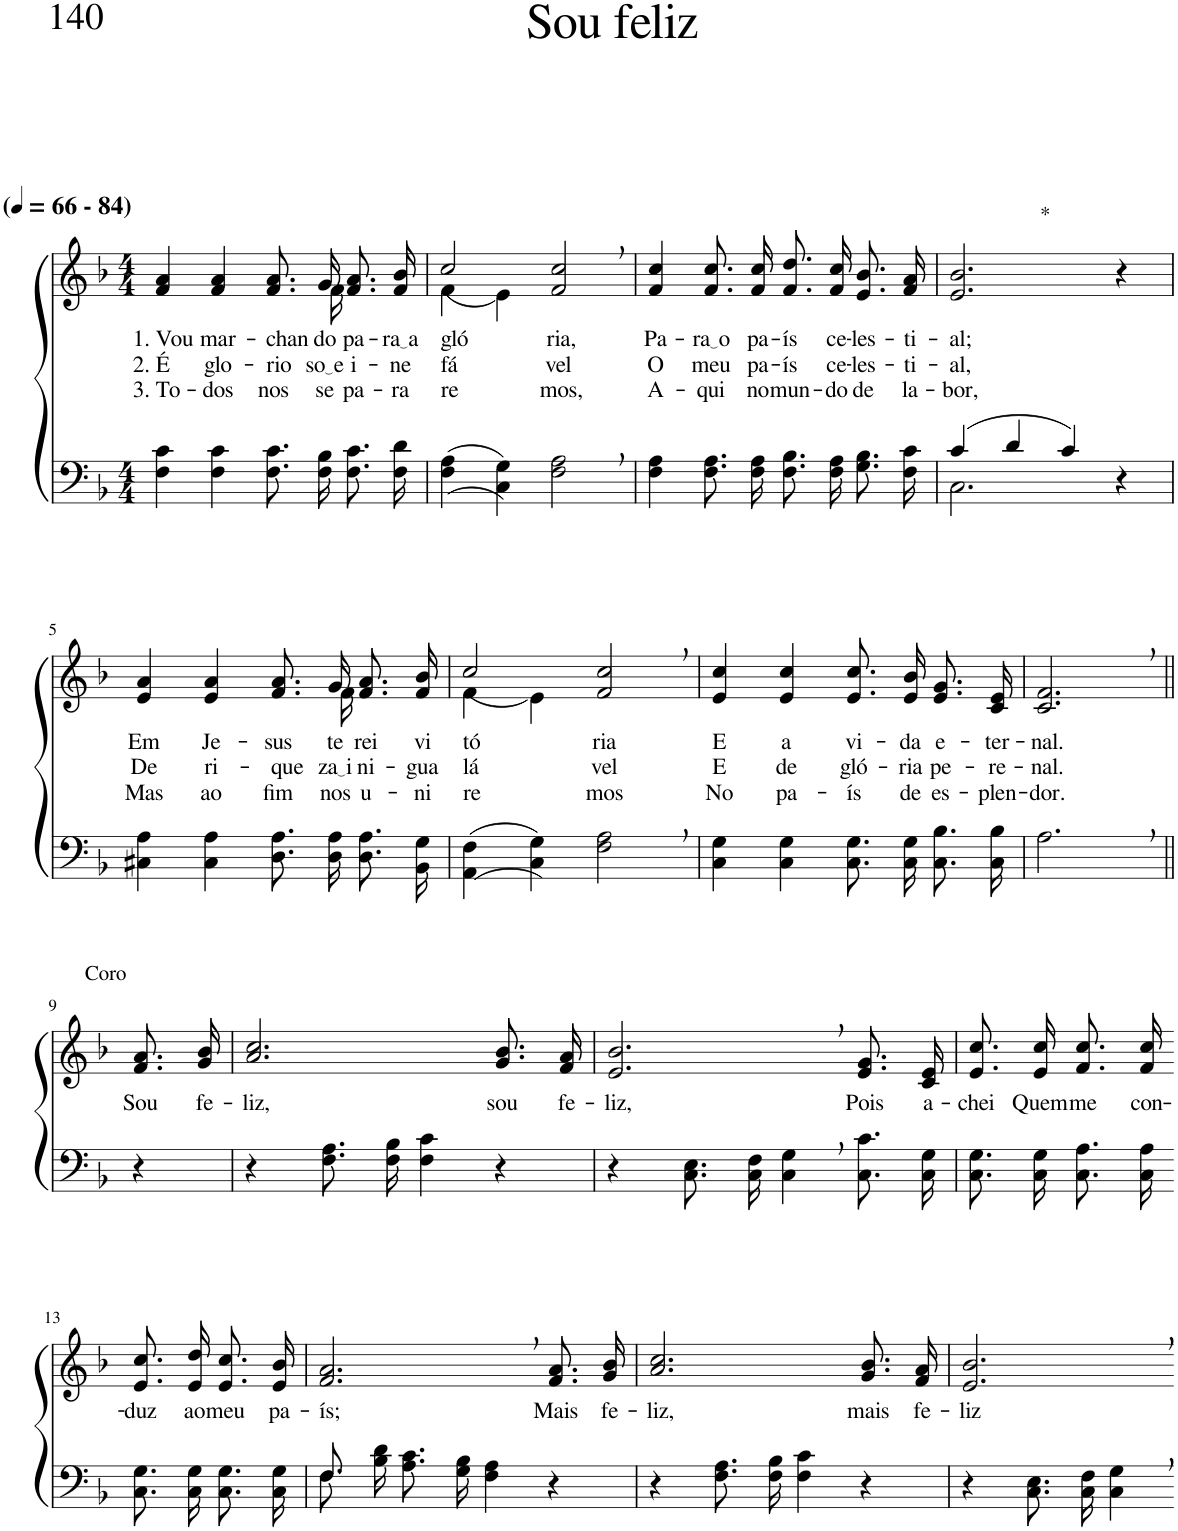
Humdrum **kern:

**kern	**kern	**text	**text	**text
*part2	*part1	*part1	*part1	*part1
*staff2	*staff1	*staff1	*staff1	*staff1
*I"Parte III e IV	*I"Parte I e II	*	*	*
*clefF4	*clefG2	*	*	*
*k[b-]	*k[b-]	*	*	*
*M4/4	*M4/4	*	*	*
*MM66	*MM66	*	*	*
=1	=1	=1	=1	=1
!	!LO:TX:a:B:t=(	!	!	!
!	!LO:TX:a:B:t=- 84)	!	!	!
!	!	!LO:LY:b	!LO:LY:b	!LO:LY:b
*	*^	*	*	*
4F\ 4c\	4f/ 4a/	8.ryy	1. Vou	2. É	3. To-
!	!	!	!LO:LY:b	!LO:LY:b	!LO:LY:b
*	*v	*v	*	*	*
4F\ 4c\	4f/ 4a/	mar-	glo-	-dos
!	!	!LO:LY:b	!LO:LY:b	!LO:LY:b
8.F\ 8.c\L	8.f/ 8.a/L	-chan-	-rio-	nos
*	*^	*	*	*
!	!	!	!LO:LY:b	!LO:LY:b	!LO:LY:b
16F\ 16B-\Jk	16g/Jk	16f\	-do	so e	se-
!	!	!	!LO:LY:b	!LO:LY:b	!LO:LY:b
8.F\ 8.c\L	8.f/ 8.a/L	4ryy	pa-	i-	-pa-
!	!	!	!LO:LY:b	!LO:LY:b	!LO:LY:b
16F\ 16d\Jk	16f/ 16b-/Jk	.	ra a	-ne-	-ra-
=2	=2	=2	=2	=2	=2
!	!	!	!LO:LY:b	!LO:LY:b	!LO:LY:b
((4F\ 4A\	2cc/	(4f\	-gló-	-fá-	-re-
4C\ 4G\))	.	4e\)	.	.	.
!	!	!	!LO:LY:b	!LO:LY:b	!LO:LY:b
2F\, 2A\,	2f/, 2cc/,	2ryy	-ria,	-vel	-mos,
=3	=3	=3	=3	=3	=3
!	!	!	!LO:LY:b	!LO:LY:b	!LO:LY:b
*	*v	*v	*	*	*
4F\ 4A\	4f/ 4cc/	Pa-	O	A-
!	!	!LO:LY:b	!LO:LY:b	!LO:LY:b
8.F\ 8.A\L	8.f/ 8.cc/L	ra o	meu	-qui
!	!	!LO:LY:b	!LO:LY:b	!LO:LY:b
16F\ 16A\Jk	16f/ 16cc/Jk	pa-	pa-	no
!	!	!LO:LY:b	!LO:LY:b	!LO:LY:b
8.F\ 8.B-\L	8.f/ 8.dd/L	-ís	-ís	mun-
!	!	!LO:LY:b	!LO:LY:b	!LO:LY:b
16F\ 16A\Jk	16f/ 16cc/Jk	ce-	ce-	-do
!	!	!LO:LY:b	!LO:LY:b	!LO:LY:b
8.G\ 8.B-\L	8.e/ 8.b-/L	-les-	-les-	de
!	!	!LO:LY:b	!LO:LY:b	!LO:LY:b
16F\ 16c\Jk	16f/ 16a/Jk	-ti-	-ti-	la-
=4	=4	=4	=4	=4
*^	*	*	*	*
!	!	!LO:TX:a:t=*	!	!	!
!	!	!	!LO:LY:b	!LO:LY:b	!LO:LY:b
(4c/	2.C\	2.e/ 2.b-/	-al;	-al,	-bor,
4d/	.	.	.	.	.
4c/)	.	.	.	.	.
4r	4ryy	4r	.	.	.
!!LO:LB:g=z
=5	=5	=5	=5	=5	=5
!	!	!	!LO:LY:b	!LO:LY:b	!LO:LY:b
*v	*v	*^	*	*	*
4C#X\ 4A\	4e/ 4a/	8.ryy	Em	De	Mas
!	!	!	!LO:LY:b	!LO:LY:b	!LO:LY:b
*	*v	*v	*	*	*
4C#\ 4A\	4e/ 4a/	Je-	ri-	ao
!	!	!LO:LY:b	!LO:LY:b	!LO:LY:b
8.D\ 8.A\L	8.f/ 8.a/L	-sus	-que-	fim
*	*^	*	*	*
!	!	!	!LO:LY:b	!LO:LY:b	!LO:LY:b
16D\ 16A\Jk	16g/Jk	16f\	te-	za i	nos
!	!	!	!LO:LY:b	!LO:LY:b	!LO:LY:b
8.D\ 8.A\L	8.f/ 8.a/L	4ryy	-rei	-ni-	u-
!	!	!	!LO:LY:b	!LO:LY:b	!LO:LY:b
16BB-\ 16G\Jk	16f/ 16b-/Jk	.	vi-	-gua-	-ni-
=6	=6	=6	=6	=6	=6
!	!	!	!LO:LY:b	!LO:LY:b	!LO:LY:b
((4AA\ 4F\	2cc/	(4f\	-tó-	-lá-	-re-
4C\ 4G\))	.	4e\)	.	.	.
!	!	!	!LO:LY:b	!LO:LY:b	!LO:LY:b
2F\, 2A\,	2f/, 2cc/,	2ryy	-ria	-vel	-mos
=7	=7	=7	=7	=7	=7
!	!	!	!LO:LY:b	!LO:LY:b	!LO:LY:b
*	*v	*v	*	*	*
4C\ 4G\	4e/ 4cc/	E	E	No
!	!	!LO:LY:b	!LO:LY:b	!LO:LY:b
4C\ 4G\	4e/ 4cc/	a	de	pa-
!	!	!LO:LY:b	!LO:LY:b	!LO:LY:b
8.C\ 8.G\L	8.e/ 8.cc/L	vi-	gló-	-ís
!	!	!LO:LY:b	!LO:LY:b	!LO:LY:b
16C\ 16G\Jk	16e/ 16b-/Jk	-da	-ria	de
!	!	!LO:LY:b	!LO:LY:b	!LO:LY:b
8.C\ 8.B-\L	8.e/ 8.g/L	e-	pe-	es-
!	!	!LO:LY:b	!LO:LY:b	!LO:LY:b
16C\ 16B-\Jk	16c/ 16e/Jk	-ter-	-re-	-plen-
=8	=8	=8	=8	=8
!	!	!LO:LY:b	!LO:LY:b	!LO:LY:b
2.A,\	2.c/, 2.f/,	-nal.	-nal.	-dor.
!!LO:LB:g=z
=9||	=9||	=9||	=9||	=9||
!	!LO:TX:a:t=Coro	!	!	!
!	!	!LO:LY:b	!	!
4r	8.f/ 8.a/L	Sou	.	.
!	!	!LO:LY:b	!	!
.	16g/ 16b-/Jk	fe-	.	.
=10	=10	=10	=10	=10
!	!	!LO:LY:b	!	!
4r	2.a/ 2.cc/	-liz,	.	.
8.F\ 8.A\L	.	.	.	.
16F\ 16B-\Jk	.	.	.	.
4F\ 4c\	.	.	.	.
!	!	!LO:LY:b	!	!
4r	8.g/ 8.b-/L	sou	.	.
!	!	!LO:LY:b	!	!
.	16f/ 16a/Jk	fe-	.	.
=11	=11	=11	=11	=11
!	!	!LO:LY:b	!	!
4r	2.e/, 2.b-/,	-liz,	.	.
8.C\ 8.E\L	.	.	.	.
16C\ 16F\Jk	.	.	.	.
4C\, 4G\,	.	.	.	.
!	!	!LO:LY:b	!	!
8.C\ 8.c\L	8.e/ 8.g/L	Pois	.	.
!	!	!LO:LY:b	!	!
16C\ 16G\Jk	16c/ 16e/Jk	a-	.	.
=12	=12	=12	=12	=12
!	!	!LO:LY:b	!	!
8.C\ 8.G\L	8.e/ 8.cc/L	-chei	.	.
!	!	!LO:LY:b	!	!
16C\ 16G\Jk	16e/ 16cc/Jk	Quem	.	.
!	!	!LO:LY:b	!	!
8.C\ 8.A\L	8.f/ 8.cc/L	me	.	.
!	!	!LO:LY:b	!	!
16C\ 16A\Jk	16f/ 16cc/Jk	con-	.	.
!!LO:LB:g=z
=13-	=13-	=13-	=13-	=13-
!	!	!LO:LY:b	!	!
8.C\ 8.G\L	8.e/ 8.cc/L	-duz	.	.
!	!	!LO:LY:b	!	!
16C\ 16G\Jk	16e/ 16dd/Jk	ao	.	.
!	!	!LO:LY:b	!	!
8.C\ 8.G\L	8.e/ 8.cc/L	meu	.	.
!	!	!LO:LY:b	!	!
16C\ 16G\Jk	16e/ 16b-/Jk	pa-	.	.
=14	=14	=14	=14	=14
*^	*	*	*	*
!	!	!	!LO:LY:b	!	!
8.F\L	8.F/	2.f/, 2.a/,	-ís;	.	.
16B-\ 16d\Jk	2ryy	.	.	.	.
8.A\ 8.c\L	.	.	.	.	.
16G\ 16B-\Jk	.	.	.	.	.
4F\ 4A\	.	.	.	.	.
.	4ryy	.	.	.	.
!	!	!	!LO:LY:b	!	!
4r	.	8.f/ 8.a/L	Mais	.	.
!	!	!	!LO:LY:b	!	!
.	16ryy	16g/ 16b-/Jk	fe-	.	.
=15	=15	=15	=15	=15	=15
!	!	!	!LO:LY:b	!	!
*v	*v	*	*	*	*
4r	2.a/ 2.cc/	-liz,	.	.
8.F\ 8.A\L	.	.	.	.
16F\ 16B-\Jk	.	.	.	.
4F\ 4c\	.	.	.	.
!	!	!LO:LY:b	!	!
4r	8.g/ 8.b-/L	mais	.	.
!	!	!LO:LY:b	!	!
.	16f/ 16a/Jk	fe-	.	.
=16	=16	=16	=16	=16
!	!	!LO:LY:b	!	!
4r	2.e/, 2.b-/,	-liz	.	.
8.C\ 8.E\L	.	.	.	.
16C\ 16F\Jk	.	.	.	.
4C\, 4G\,	.	.	.	.
=-	=-	=-	=-	=-
*-	*-	*-	*-	*-
